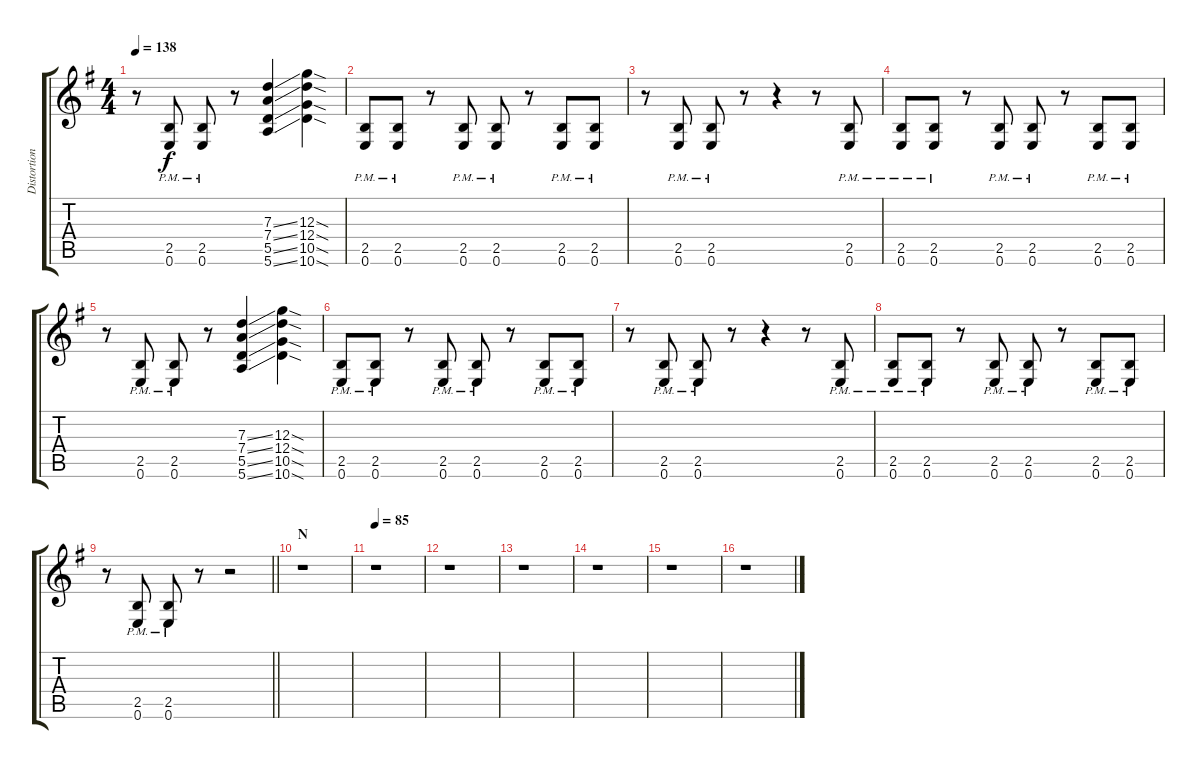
\track ("Distortion 3" "Distortion") {instrument distortionguitar}
\staff {score tabs}
\tuning (E4 B3 G3 D3 A2 E2) {hide}
\ts (4 4)
\tempo 138
\clef g2
\ks g
r.8{dy f} (2.5{pm} 0.6{pm}).8 (2.5{pm} 0.6{pm}).8 r.8 (7.3{ss} 7.4{ss} 5.5{ss} 5.6{ss}).4 (12.3{sod} 12.4{sod} 10.5{sod} 10.6{sod}).4 |
(2.5{pm} 0.6{pm}).8 (2.5{pm} 0.6{pm}).8 r.8 (2.5{pm} 0.6{pm}).8 (2.5{pm} 0.6{pm}).8 r.8 (2.5{pm} 0.6{pm}).8 (2.5{pm} 0.6{pm}).8 |
r.8 (2.5{pm} 0.6{pm}).8 (2.5{pm} 0.6{pm}).8 r.8 r.4 r.8 (2.5{pm} 0.6{pm}).8 |
(2.5{pm} 0.6{pm}).8 (2.5{pm} 0.6{pm}).8 r.8 (2.5{pm} 0.6{pm}).8 (2.5{pm} 0.6{pm}).8 r.8 (2.5{pm} 0.6{pm}).8 (2.5{pm} 0.6{pm}).8 |
r.8 (2.5{pm} 0.6{pm}).8 (2.5{pm} 0.6{pm}).8 r.8 (7.3{ss} 7.4{ss} 5.5{ss} 5.6{ss}).4 (12.3{sod} 12.4{sod} 10.5{sod} 10.6{sod}).4 |
(2.5{pm} 0.6{pm}).8 (2.5{pm} 0.6{pm}).8 r.8 (2.5{pm} 0.6{pm}).8 (2.5{pm} 0.6{pm}).8 r.8 (2.5{pm} 0.6{pm}).8 (2.5{pm} 0.6{pm}).8 |
r.8 (2.5{pm} 0.6{pm}).8 (2.5{pm} 0.6{pm}).8 r.8 r.4 r.8 (2.5{pm} 0.6{pm}).8 |
(2.5{pm} 0.6{pm}).8 (2.5{pm} 0.6{pm}).8 r.8 (2.5{pm} 0.6{pm}).8 (2.5{pm} 0.6{pm}).8 r.8 (2.5{pm} 0.6{pm}).8 (2.5{pm} 0.6{pm}).8 |
\barLineRight lightlight
r.8 (2.5{pm} 0.6{pm}).8 (2.5{pm} 0.6{pm}).8 r.8 r.2 |
\section ("" "N")
r.1 |
\tempo 85
r.1 |
r.1 |
r.1 |
r.1 |
r.1 |
r.1
